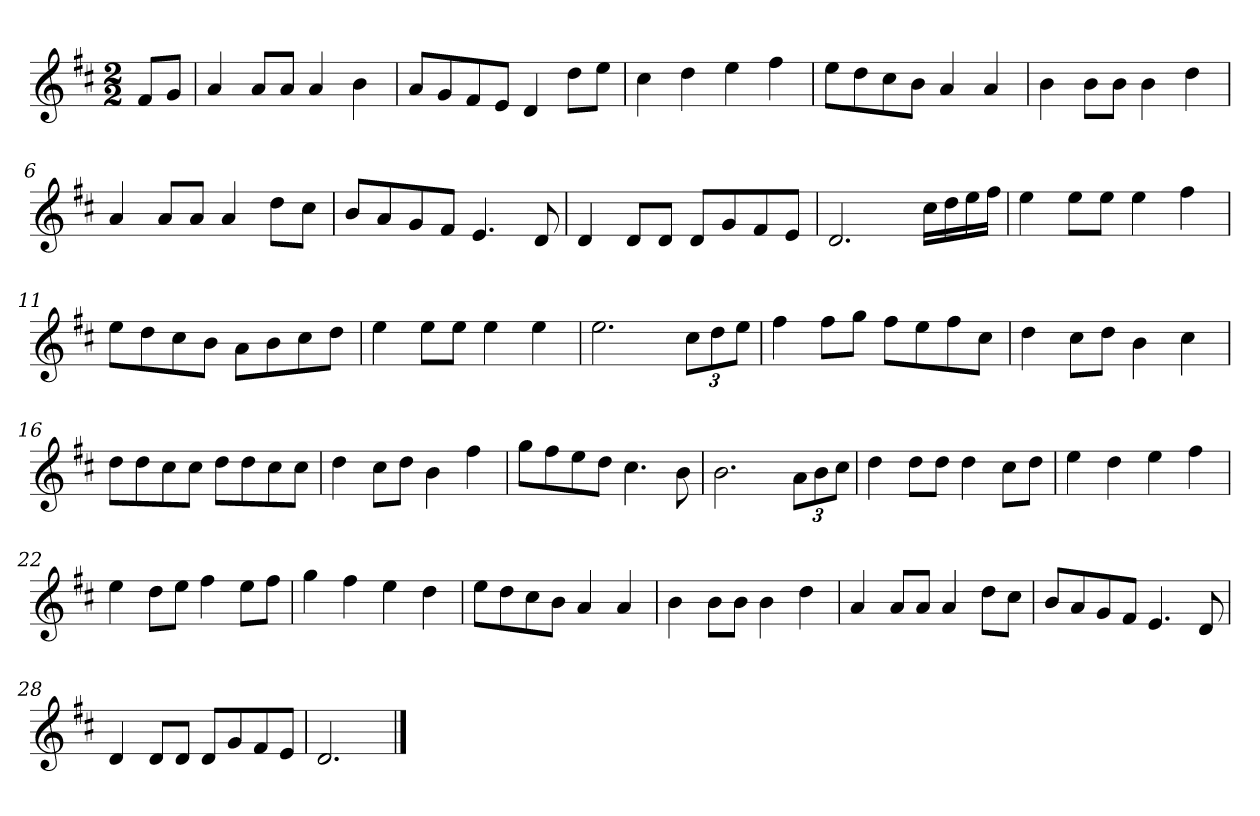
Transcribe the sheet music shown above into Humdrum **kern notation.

**kern
*part1
*staff1
*k[f#c#]
*M2/2
*MM120
=
8f#L
8gJ
=1
4a
8aL
8aJ
4a
4b
=2
8aL
8g
8f#
8eJ
4d
8ddL
8eeJ
=3
4cc#
4dd
4ee
4ff#
=4
8eeL
8dd
8cc#
8bJ
4a
4a
=5
4b
8bL
8bJ
4b
4dd
=6
4a
8aL
8aJ
4a
8ddL
8cc#J
=7
8bL
8a
8g
8f#J
4.e
8d
=8
4d
8dL
8dJ
8dL
8g
8f#
8eJ
=9
2.d
16cc#LL
16dd
16ee
16ff#JJ
=10
4ee
8eeL
8eeJ
4ee
4ff#
=11
8eeL
8dd
8cc#
8bJ
8aL
8b
8cc#
8ddJ
=12
4ee
8eeL
8eeJ
4ee
4ee
=13
2.ee
12cc#L
12dd
12eeJ
=14
4ff#
8ff#L
8ggJ
8ff#L
8ee
8ff#
8cc#J
=15
4dd
8cc#L
8ddJ
4b
4cc#
=16
8ddL
8dd
8cc#
8cc#J
8ddL
8dd
8cc#
8cc#J
=17
4dd
8cc#L
8ddJ
4b
4ff#
=18
8ggL
8ff#
8ee
8ddJ
4.cc#
8b
=19
2.b
12aL
12b
12cc#J
=20
4dd
8ddL
8ddJ
4dd
8cc#L
8ddJ
=21
4ee
4dd
4ee
4ff#
=22
4ee
8ddL
8eeJ
4ff#
8eeL
8ff#J
=23
4gg
4ff#
4ee
4dd
=24
8eeL
8dd
8cc#
8bJ
4a
4a
=25
4b
8bL
8bJ
4b
4dd
=26
4a
8aL
8aJ
4a
8ddL
8cc#J
=27
8bL
8a
8g
8f#J
4.e
8d
=28
4d
8dL
8dJ
8dL
8g
8f#
8eJ
=29
2.d
==
*-
